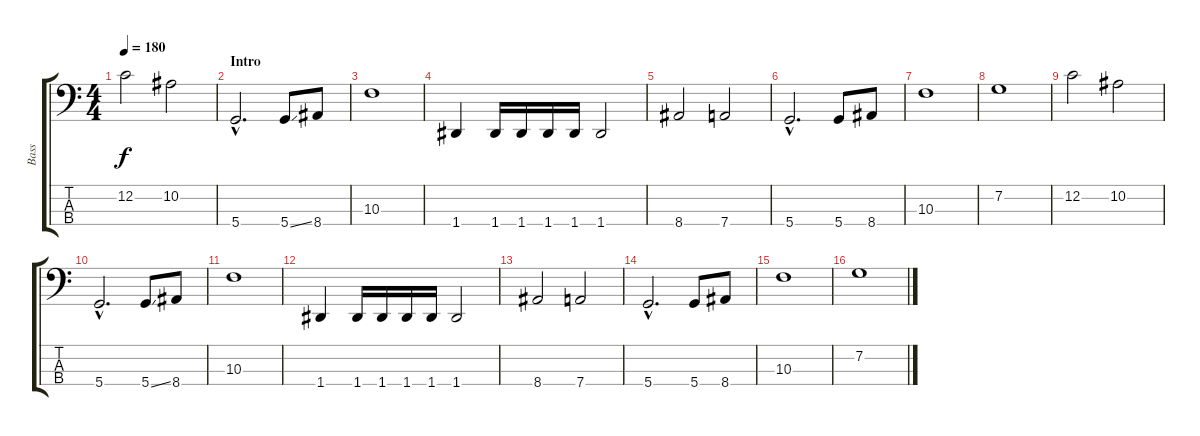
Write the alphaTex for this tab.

\track ("Bass" "Bass") {instrument electricbassfinger}
\staff {score tabs}
\tuning (F2 C2 G1 D1) {hide}
\ts (4 4)
\tempo 180
\clef f4
\ks c
12.2.2{dy f} 10.2.2 |
\section ("" "Intro")
5.4{hac}.2{d} 5.4{ss}.8 8.4.8 |
10.3.1 |
1.4.4 1.4.16 1.4.16 1.4.16 1.4.16 1.4.2 |
8.4.2 7.4.2 |
5.4{hac}.2{d} 5.4.8 8.4.8 |
10.3.1 |
7.2.1 |
12.2.2 10.2.2 |
5.4{hac}.2{d} 5.4{ss}.8 8.4.8 |
10.3.1 |
1.4.4 1.4.16 1.4.16 1.4.16 1.4.16 1.4.2 |
8.4.2 7.4.2 |
5.4{hac}.2{d} 5.4.8 8.4.8 |
10.3.1 |
7.2.1
